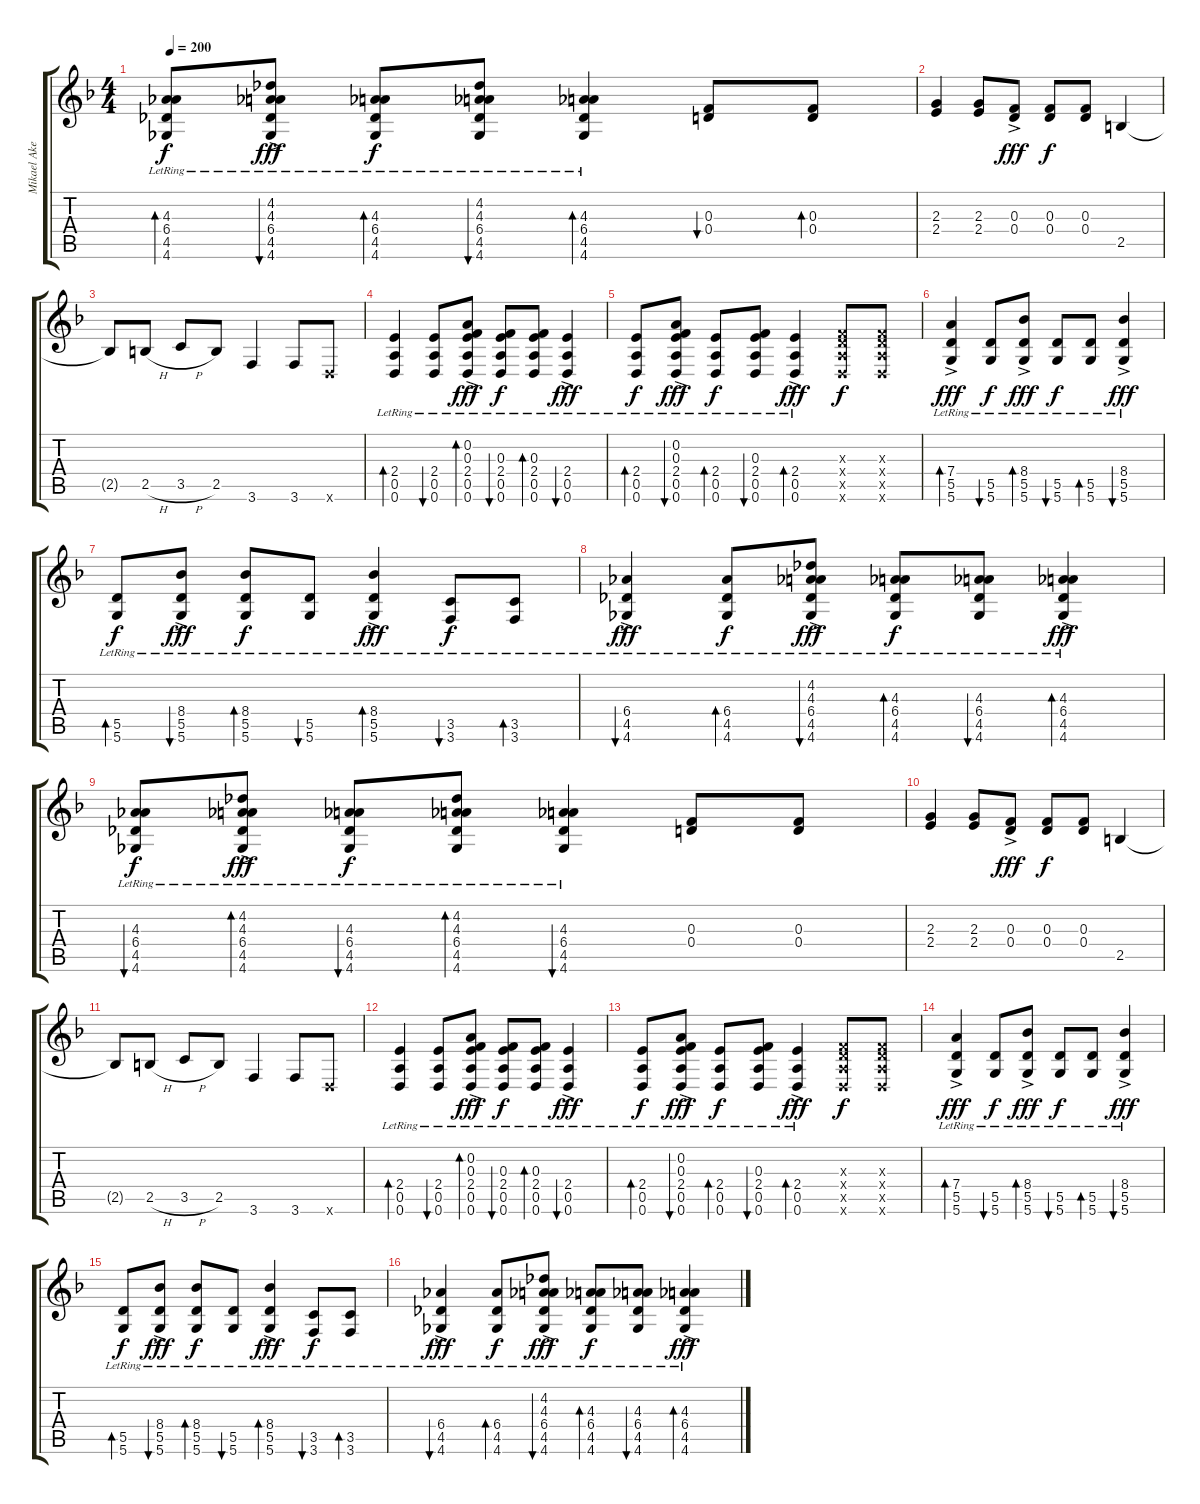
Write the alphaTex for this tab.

\track ("Mikael Akerfeldt (Acoustic)" "Mikael Ake") {instrument acousticguitarsteel}
\staff {score tabs}
\tuning (D4 A3 F3 D3 A2 D2) {hide}
\ts (4 4)
\tempo 200
\clef g2
\ks f
(4.3{lr} 6.4{lr} 4.5{lr} 4.6{lr}).8{bd 120 dy f} (4.2{ac lr} 4.3{ac lr} 6.4{ac lr} 4.5{ac lr} 4.6{ac lr}).8{bu 120 dy fff} (4.3{lr} 6.4{lr} 4.5{lr} 4.6{lr}).8{bd 120 dy f} (4.2{lr} 4.3{lr} 6.4{lr} 4.5{lr} 4.6{lr}).8{bu 120} (4.3{lr} 6.4{lr} 4.5{lr} 4.6{lr}).4{bd 120} (0.3 0.4).8{bu 120} (0.3 0.4).8{bd 120} |
(2.3 2.4).4 (2.3 2.4).8 (0.3{ac} 0.4{ac}).8{dy fff} (0.3 0.4).8{dy f} (0.3 0.4).8 2.5.4 |
2.5{t}.8 2.5{h}.8 3.5{h}.8 2.5.8 3.6.4 3.6.8 0.6{x}.8 |
(2.4{lr} 0.5{lr} 0.6{lr}).4{bd 120} (2.4{lr} 0.5{lr} 0.6{lr}).8{bu 120} (0.2{ac lr} 0.3{ac lr} 2.4{ac lr} 0.5{ac lr} 0.6{ac lr}).8{bd 120 dy fff} (0.3{lr} 2.4{lr} 0.5{lr} 0.6{lr}).8{bu 120 dy f} (0.3{lr} 2.4{lr} 0.5{lr} 0.6{lr}).8{bd 120} (2.4{ac lr} 0.5{ac lr} 0.6{ac lr}).4{bu 120 dy fff} |
(2.4{lr} 0.5{lr} 0.6{lr}).8{bd 120 dy f} (0.2{ac lr} 0.3{ac lr} 2.4{ac lr} 0.5{ac lr} 0.6{ac lr}).8{bu 120 dy fff} (2.4{lr} 0.5{lr} 0.6{lr}).8{bd 120 dy f} (0.3{lr} 2.4{lr} 0.5{lr} 0.6{lr}).8{bu 120} (2.4{ac lr} 0.5{ac lr} 0.6{ac lr}).4{bd 120 dy fff} (0.3{x} 0.4{x} 0.5{x} 0.6{x}).8{dy f} (0.3{x} 0.4{x} 0.5{x} 0.6{x}).8 |
(7.4{ac lr} 5.5{ac lr} 5.6{ac lr}).4{bd 120 dy fff} (5.5{lr} 5.6{lr}).8{bu 120 dy f} (8.4{ac lr} 5.5{ac lr} 5.6{ac lr}).8{bd 120 dy fff} (5.5{lr} 5.6{lr}).8{bu 120 dy f} (5.5{lr} 5.6{lr}).8{bd 120} (8.4{ac lr} 5.5{ac lr} 5.6{ac lr}).4{bu 120 dy fff} |
(5.5{lr} 5.6{lr}).8{bd 120 dy f} (8.4{ac lr} 5.5{ac lr} 5.6{ac lr}).8{bu 120 dy fff} (8.4{lr} 5.5{lr} 5.6{lr}).8{bd 120 dy f} (5.5{lr} 5.6{lr}).8{bu 120} (8.4{ac lr} 5.5{ac lr} 5.6{ac lr}).4{bd 120 dy fff} (3.5{lr} 3.6{lr}).8{bu 120 dy f} (3.5{lr} 3.6{lr}).8{bd 120} |
(6.4{ac lr} 4.5{ac lr} 4.6{ac lr}).4{bu 120 dy fff} (6.4{lr} 4.5{lr} 4.6{lr}).8{bd 120 dy f} (4.2{ac lr} 4.3{ac lr} 6.4{ac lr} 4.5{ac lr} 4.6{ac lr}).8{bu 120 dy fff} (4.3{lr} 6.4{lr} 4.5{lr} 4.6{lr}).8{bd 120 dy f} (4.3{lr} 6.4{lr} 4.5{lr} 4.6{lr}).8{bu 120} (4.3{ac lr} 6.4{ac lr} 4.5{ac lr} 4.6{ac lr}).4{bd 120 dy fff} |
(4.3{lr} 6.4{lr} 4.5{lr} 4.6{lr}).8{bu 120 dy f} (4.2{ac lr} 4.3{ac lr} 6.4{ac lr} 4.5{ac lr} 4.6{ac lr}).8{bd 120 dy fff} (4.3{lr} 6.4{lr} 4.5{lr} 4.6{lr}).8{bu 120 dy f} (4.2{lr} 4.3{lr} 6.4{lr} 4.5{lr} 4.6{lr}).8{bd 120} (4.3{lr} 6.4{lr} 4.5{lr} 4.6{lr}).4{bu 120} (0.3 0.4).8 (0.3 0.4).8 |
(2.3 2.4).4 (2.3 2.4).8 (0.3{ac} 0.4{ac}).8{dy fff} (0.3 0.4).8{dy f} (0.3 0.4).8 2.5.4 |
2.5{t}.8 2.5{h}.8 3.5{h}.8 2.5.8 3.6.4 3.6.8 0.6{x}.8 |
(2.4{lr} 0.5{lr} 0.6{lr}).4{bd 120} (2.4{lr} 0.5{lr} 0.6{lr}).8{bu 120} (0.2{ac lr} 0.3{ac lr} 2.4{ac lr} 0.5{ac lr} 0.6{ac lr}).8{bd 120 dy fff} (0.3{lr} 2.4{lr} 0.5{lr} 0.6{lr}).8{bu 120 dy f} (0.3{lr} 2.4{lr} 0.5{lr} 0.6{lr}).8{bd 120} (2.4{ac lr} 0.5{ac lr} 0.6{ac lr}).4{bu 120 dy fff} |
(2.4{lr} 0.5{lr} 0.6{lr}).8{bd 120 dy f} (0.2{ac lr} 0.3{ac lr} 2.4{ac lr} 0.5{ac lr} 0.6{ac lr}).8{bu 120 dy fff} (2.4{lr} 0.5{lr} 0.6{lr}).8{bd 120 dy f} (0.3{lr} 2.4{lr} 0.5{lr} 0.6{lr}).8{bu 120} (2.4{ac lr} 0.5{ac lr} 0.6{ac lr}).4{bd 120 dy fff} (0.3{x} 0.4{x} 0.5{x} 0.6{x}).8{dy f} (0.3{x} 0.4{x} 0.5{x} 0.6{x}).8 |
(7.4{ac lr} 5.5{ac lr} 5.6{ac lr}).4{bd 120 dy fff} (5.5{lr} 5.6{lr}).8{bu 120 dy f} (8.4{ac lr} 5.5{ac lr} 5.6{ac lr}).8{bd 120 dy fff} (5.5{lr} 5.6{lr}).8{bu 120 dy f} (5.5{lr} 5.6{lr}).8{bd 120} (8.4{ac lr} 5.5{ac lr} 5.6{ac lr}).4{bu 120 dy fff} |
(5.5{lr} 5.6{lr}).8{bd 120 dy f} (8.4{ac lr} 5.5{ac lr} 5.6{ac lr}).8{bu 120 dy fff} (8.4{lr} 5.5{lr} 5.6{lr}).8{bd 120 dy f} (5.5{lr} 5.6{lr}).8{bu 120} (8.4{ac lr} 5.5{ac lr} 5.6{ac lr}).4{bd 120 dy fff} (3.5{lr} 3.6{lr}).8{bu 120 dy f} (3.5{lr} 3.6{lr}).8{bd 120} |
(6.4{ac lr} 4.5{ac lr} 4.6{ac lr}).4{bu 120 dy fff} (6.4{lr} 4.5{lr} 4.6{lr}).8{bd 120 dy f} (4.2{ac lr} 4.3{ac lr} 6.4{ac lr} 4.5{ac lr} 4.6{ac lr}).8{bu 120 dy fff} (4.3{lr} 6.4{lr} 4.5{lr} 4.6{lr}).8{bd 120 dy f} (4.3{lr} 6.4{lr} 4.5{lr} 4.6{lr}).8{bu 120} (4.3{ac lr} 6.4{ac lr} 4.5{ac lr} 4.6{ac lr}).4{bd 120 dy fff}
